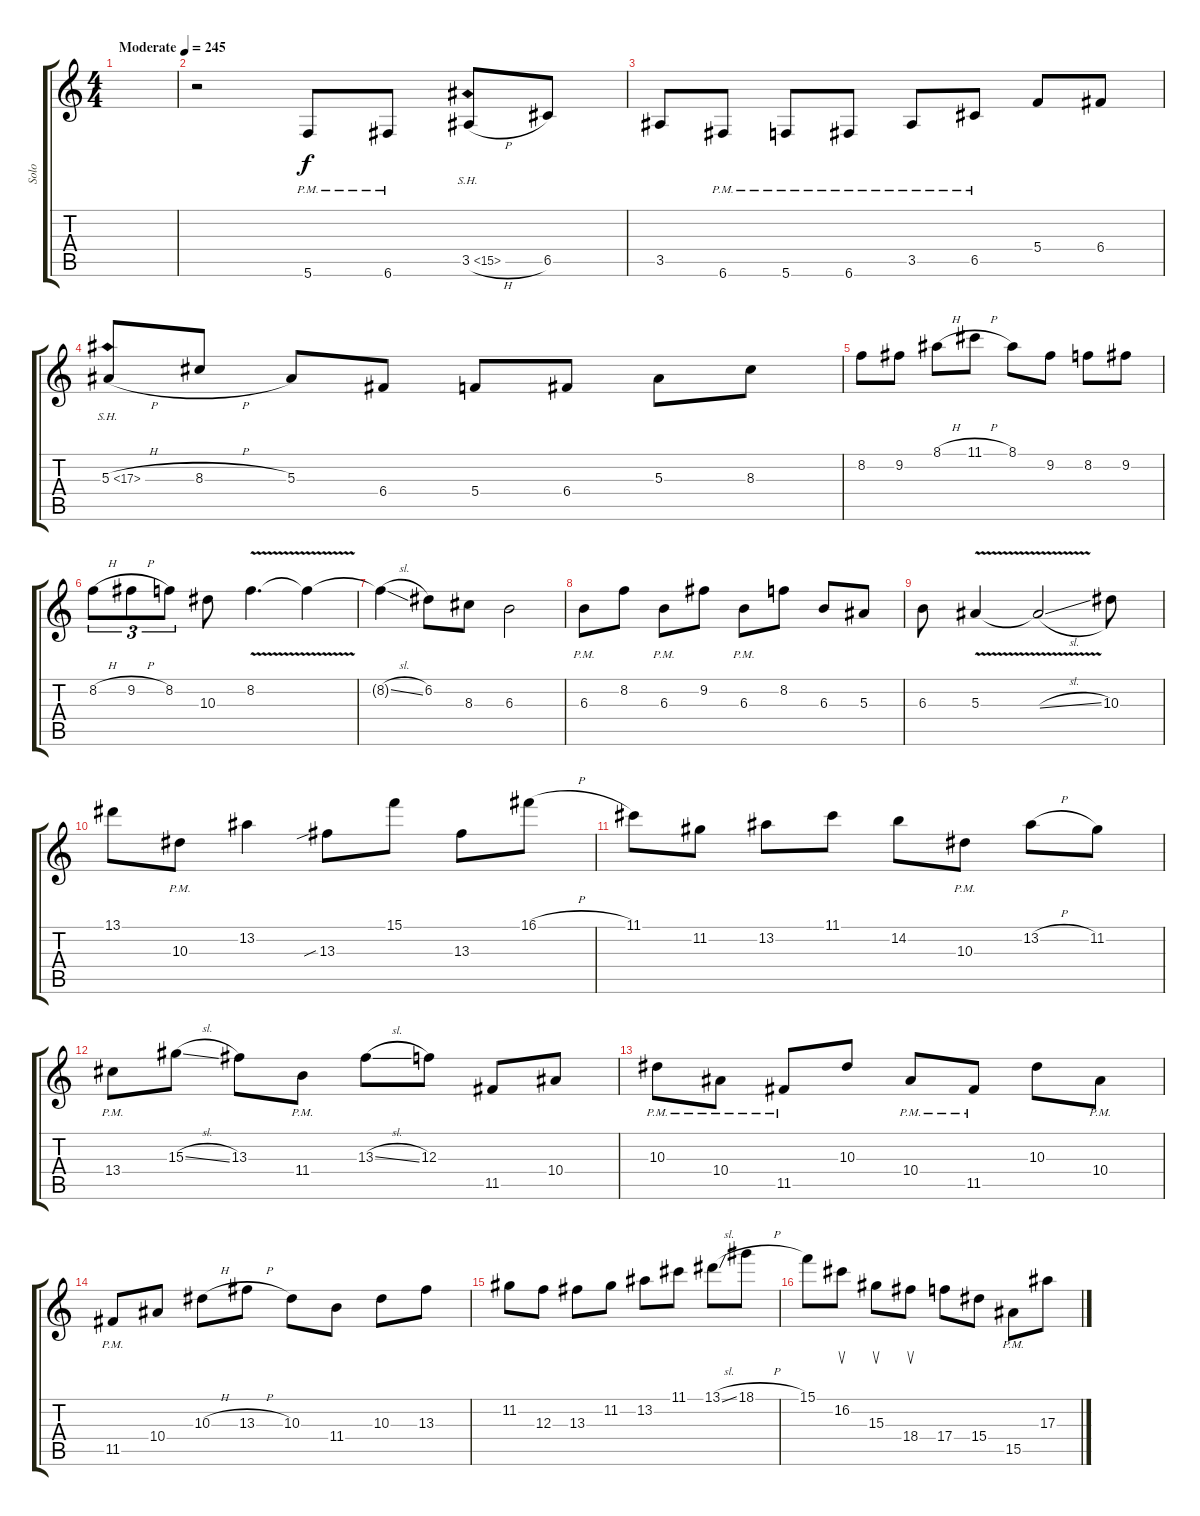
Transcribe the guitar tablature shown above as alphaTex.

\track ("Solo" "Solo") {instrument distortionguitar}
\staff {score tabs}
\tuning (D4 A3 F3 C3 G2 C2) {hide}
\ts (4 4)
\tempo (245 "Moderate")
\clef g2
\ks c
|
r.2 5.6{pm}.8 6.6{pm}.8 3.5{sh 12 h}.8 6.5.8 |
3.5.8 6.6{pm}.8 5.6{pm}.8 6.6{pm}.8 3.5{pm}.8 6.5{pm}.8 5.4.8 6.4.8 |
5.3{sh 12 h}.8 8.3{h}.8 5.3.8 6.4.8 5.4.8 6.4.8 5.3.8 8.3.8 |
8.2.8 9.2.8 8.1{h}.8 11.1{h}.8 8.1.8 9.2.8 8.2.8 9.2.8 |
8.2{h}.8{tu (3 2)} 9.2{h}.8{tu (3 2)} 8.2.8{tu (3 2)} 10.3.8 8.2{v}.4{d} 8.2{t}.4 |
8.2{sl t}.4 6.2.8 8.3.8 6.3.2 |
6.3{pm}.8 8.2.8 6.3{pm}.8 9.2.8 6.3{pm}.8 8.2.8 6.3.8 5.3.8 |
6.3.8 5.3{v}.4 5.3{v sl t}.2 10.3.8 |
13.1.8 10.3{pm}.8 13.2.4 13.3{sib}.8 15.1.8 13.3.8 16.1{h}.8 |
11.1.8 11.2.8 13.2.8 11.1.8 14.2.8 10.3{pm}.8 13.2{h}.8 11.2.8 |
13.4{pm}.8 15.3{sl}.8 13.3.8 11.4{pm}.8 13.3{sl}.8 12.3.8 11.5.8 10.4.8 |
10.3{pm}.8 10.4{pm}.8 11.5{pm}.8 10.3.8 10.4{pm}.8 11.5{pm}.8 10.3.8 10.4{pm}.8 |
11.5{pm}.8 10.4.8 10.3{h}.8 13.3{h}.8 10.3.8 11.4.8 10.3.8 13.3.8 |
11.2.8 12.3.8 13.3.8 11.2.8 13.2.8 11.1.8 13.1{sl}.8 18.1{h}.8 |
15.1.8 16.2.8{su} 15.3.8{su} 18.4.8{su} 17.4.8 15.4.8 15.5{pm}.8 17.3.8
